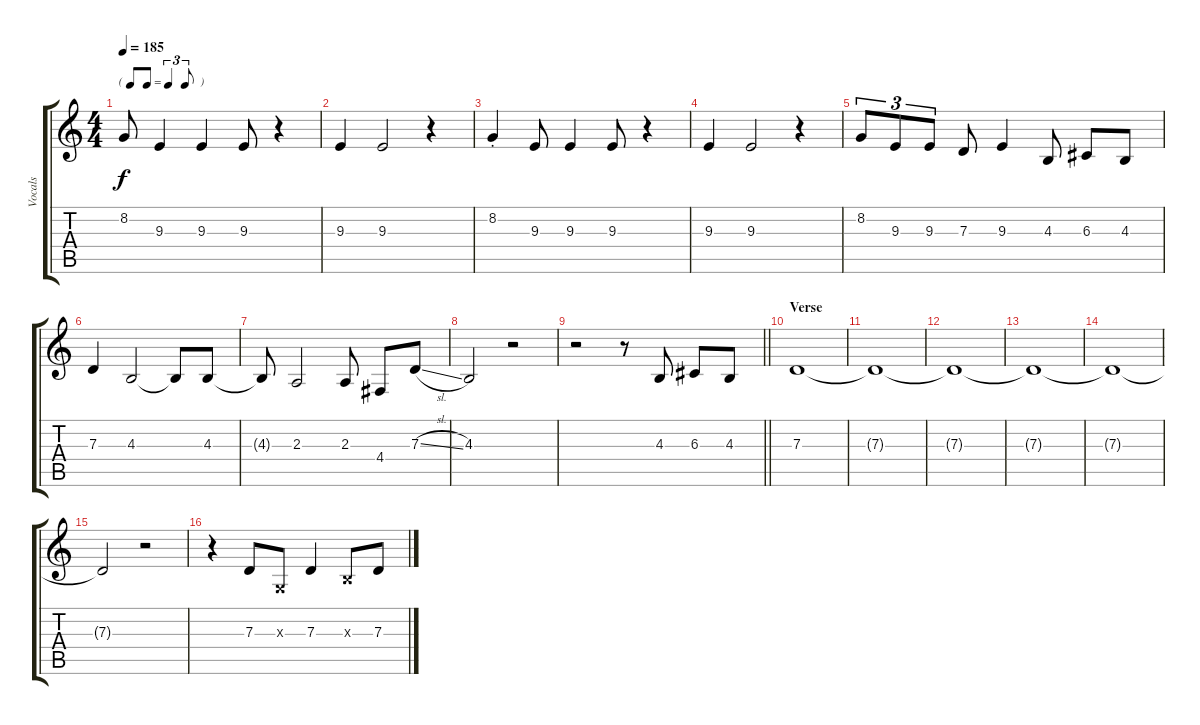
\track ("Vocals" "Vocals") {instrument trombone}
\staff {score tabs}
\tuning (E4 B3 G3 D3 A2 E2) {hide}
\ts (4 4)
\tf triplet8th
\tempo 185
\clef g2
\ks c
8.2{t}.8{dy f} 9.3.4 9.3.4 9.3.8 r.4 |
9.3.4 9.3.2 r.4 |
8.2{st}.4 9.3.8 9.3.4 9.3.8 r.4 |
9.3.4 9.3.2 r.4 |
8.2.8{tu (3 2)} 9.3.8{tu (3 2)} 9.3.8{tu (3 2)} 7.3.8 9.3.4 4.3.8 6.3.8 4.3.8 |
7.3.4 4.3.2 4.3{t}.8 4.3.8 |
4.3{t}.8 2.3.2 2.3.8 4.4.8 7.3{sl}.8 |
4.3.2 r.2 |
\barLineRight lightlight
r.2 r.8 4.3.8 6.3.8 4.3.8 |
\section ("" "Verse")
7.3.1 |
7.3{t}.1 |
7.3{t}.1 |
7.3{t}.1 |
7.3{t}.1 |
7.3{t}.2 r.2 |
r.4 7.3.8 0.3{x}.8 7.3.4 4.3{x}.8 7.3.8
